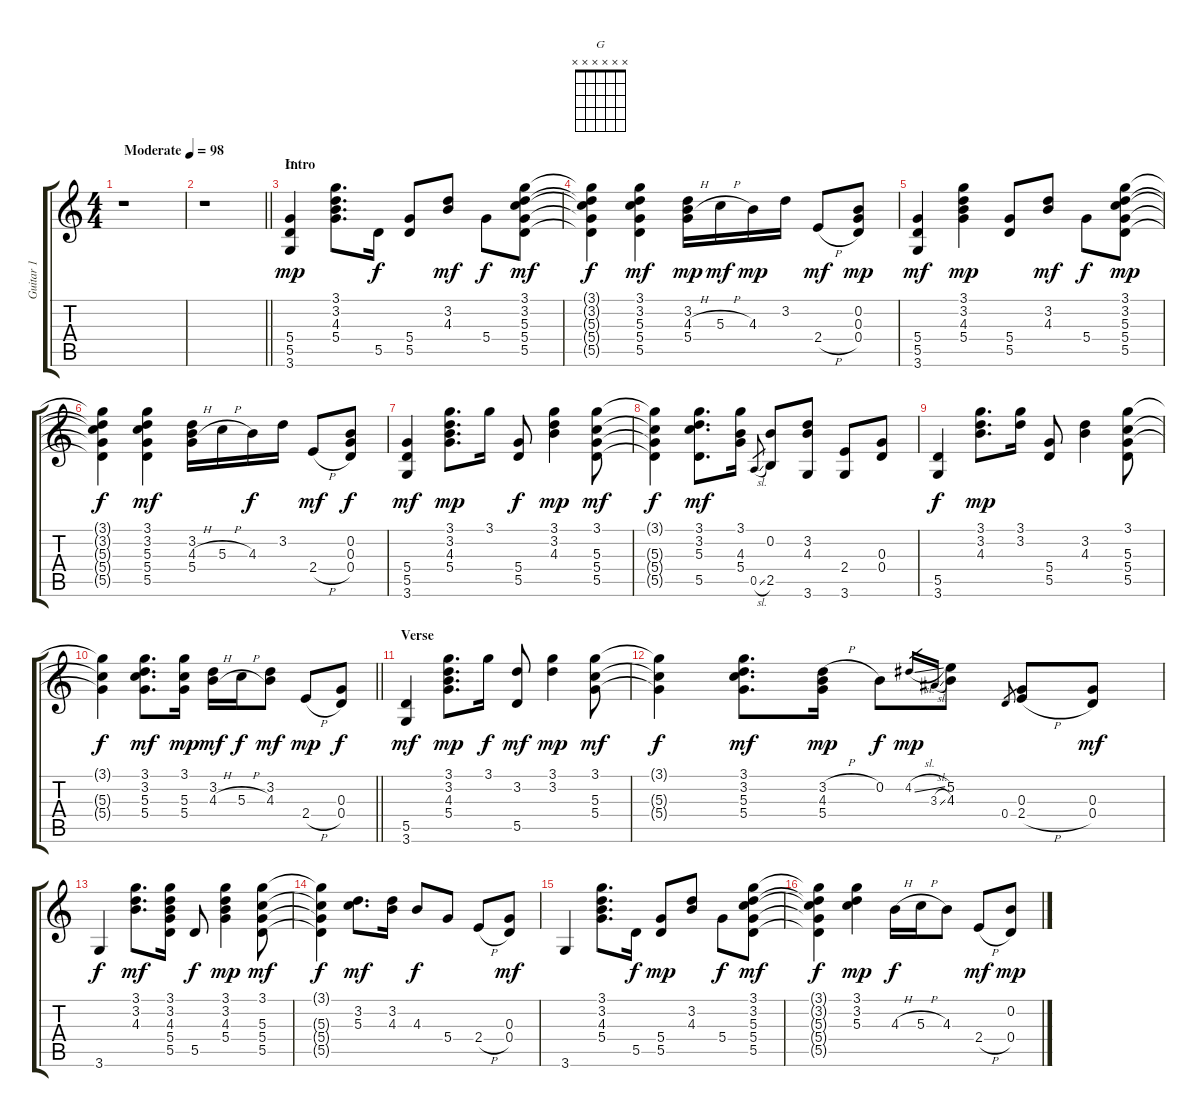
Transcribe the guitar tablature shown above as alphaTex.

\track ("Guitar 1" "Guitar 1") {instrument electricguitarclean}
\staff {score tabs}
\tuning (E4 B3 G3 D3 A2 E2) {hide}
\chord ("G" x x x x x x)
\ts (4 4)
\tempo (98 "Moderate")
\clef g2
\ks c
r.1{dy mp instrument electricguitarclean} |
\barLineRight lightlight
r.1 |
\section ("" "Intro")
(5.4 5.5 3.6).4{ch "G"} (3.1 3.2 4.3 5.4).8{d} 5.5.16{dy f} (5.4 5.5).8 (3.2 4.3).8{dy mf} 5.4.8{dy f} (3.1 3.2 5.3 5.4 5.5).8{dy mf} |
(3.1{t} 3.2{t} 5.3{t} 5.4{t} 5.5{t}).4{dy f} (3.1 3.2 5.3 5.4 5.5).4{dy mf} (3.2 4.3{h} 5.4).16{dy mp} 5.3{h}.16{dy mf} 4.3.16{dy mp} 3.2.16 2.4{h}.8{dy mf} (0.2 0.3 0.4).8{dy mp} |
(5.4 5.5 3.6).4{dy mf} (3.1 3.2 4.3 5.4).4{dy mp} (5.4 5.5).8 (3.2 4.3).8{dy mf} 5.4.8{dy f} (3.1 3.2 5.3 5.4 5.5).8{dy mp} |
(3.1{t} 3.2{t} 5.3{t} 5.4{t} 5.5{t}).4{dy f} (3.1 3.2 5.3 5.4 5.5).4{dy mf} (3.2 4.3{h} 5.4).16 5.3{h}.16 4.3.16{dy f} 3.2.16 2.4{h}.8{dy mf} (0.2 0.3 0.4).8{dy f} |
(5.4 5.5 3.6).4{dy mf} (3.1 3.2 4.3 5.4).8{d dy mp} 3.1.16 (5.4 5.5).8{dy f} (3.1 3.2 4.3).4{dy mp} (3.1 5.3 5.4 5.5).8{dy mf} |
(3.1{t} 5.3{t} 5.4{t} 5.5{t}).4{dy f} (3.1 3.2 5.3 5.5).8{d dy mf} (3.1 4.3 5.4).16 0.5{sl}.8{gr} (0.2 2.5).8 (3.2 4.3 3.6).8 (2.4 3.6).8 (0.3 0.4).8 |
(5.5 3.6).4{dy f} (3.1 3.2 4.3).8{d dy mp} (3.1 3.2).16 (5.4 5.5).8 (3.2 4.3).4 (3.1 5.3 5.4 5.5).8 |
\barLineRight lightlight
(3.1{t} 5.3{t} 5.4{t}).4{dy f} (3.1 3.2 5.3 5.4).8{d dy mf} (3.1 5.3 5.4).16{dy mp} (3.2 4.3{h}).16{dy mf} 5.3{h}.16{dy f} (3.2 4.3).8{dy mf} 2.4{h}.8{dy mp} (0.3 0.4).8{dy f} |
\section ("" "Verse")
(5.5 3.6).4{dy mf} (3.1 3.2 4.3 5.4).8{d dy mp} 3.1.16{dy f} (3.2 5.5).8{dy mf} (3.1 3.2).4{dy mp} (3.1 5.3 5.4).8{dy mf} |
(3.1{t} 5.3{t} 5.4{t}).4{dy f} (3.1 3.2 5.3 5.4).8{d dy mf} (3.2{h} 4.3 5.4).16{dy mp} 0.2.8{dy f} 4.2{sl}.16{gr dy mp} 3.3{sl}.16{gr} (5.2 4.3).8 0.4.8{gr} (0.3 2.4{h}).8 (0.3 0.4).8{dy mf} |
3.6.4{dy f} (3.1 3.2 4.3).8{d dy mf} (3.1 3.2 4.3 5.4 5.5).16 5.5.8{dy f} (3.1 3.2 4.3 5.4).4{dy mp} (3.1 5.3 5.4 5.5).8{dy mf} |
(3.1{t} 5.3{t} 5.4{t} 5.5{t}).4{dy f} (3.2 5.3).8{d dy mf} (3.2 4.3).16 4.3.8{dy f} 5.4.8 2.4{h}.8 (0.3 0.4).8{dy mf} |
3.6.4 (3.1 3.2 4.3 5.4).8{d} 5.5.16{dy f} (5.4 5.5).8{dy mp} (3.2 4.3).8 5.4.8{dy f} (3.1 3.2 5.3 5.4 5.5).8{dy mf} |
(3.1{t} 3.2{t} 5.3{t} 5.4{t} 5.5{t}).4{dy f} (3.1 3.2 5.3).4{dy mp} 4.3{h}.16{dy f} 5.3{h}.16 4.3.8 2.4{h}.8{dy mf} (0.2 0.4).8{dy mp}
